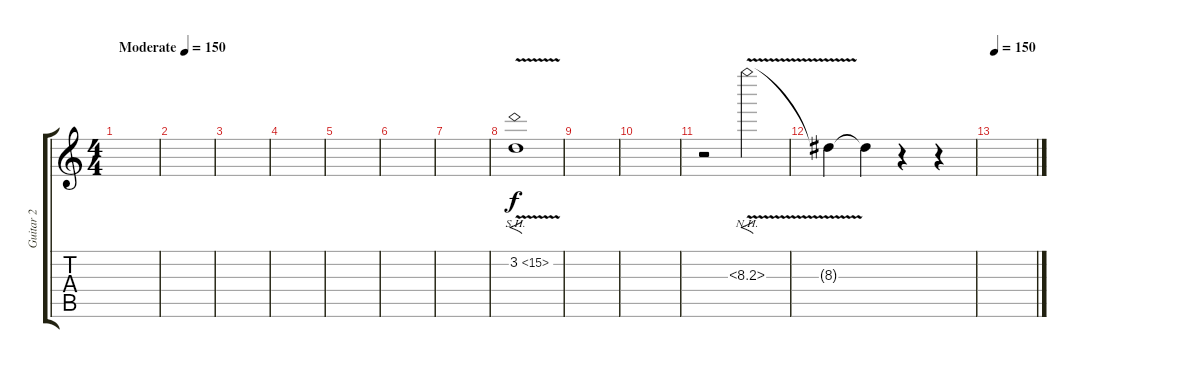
\track ("Guitar 2" "Guitar 2") {instrument distortionguitar}
\staff {score tabs}
\tuning (E4 B3 G3 D3 A2 D2) {hide}
\ts (4 4)
\tempo (150 "Moderate")
\clef g2
\ks c
|
|
|
|
|
|
|
3.2{sh 12 v}.1{f balance 8 instrument guitarharmonics} |
|
|
r.2 8.3{nh v}.2{f} |
8.3{t}.4 8.3{t}.4 r.4 r.4{balance 0 instrument distortionguitar} |
\tempo 150
